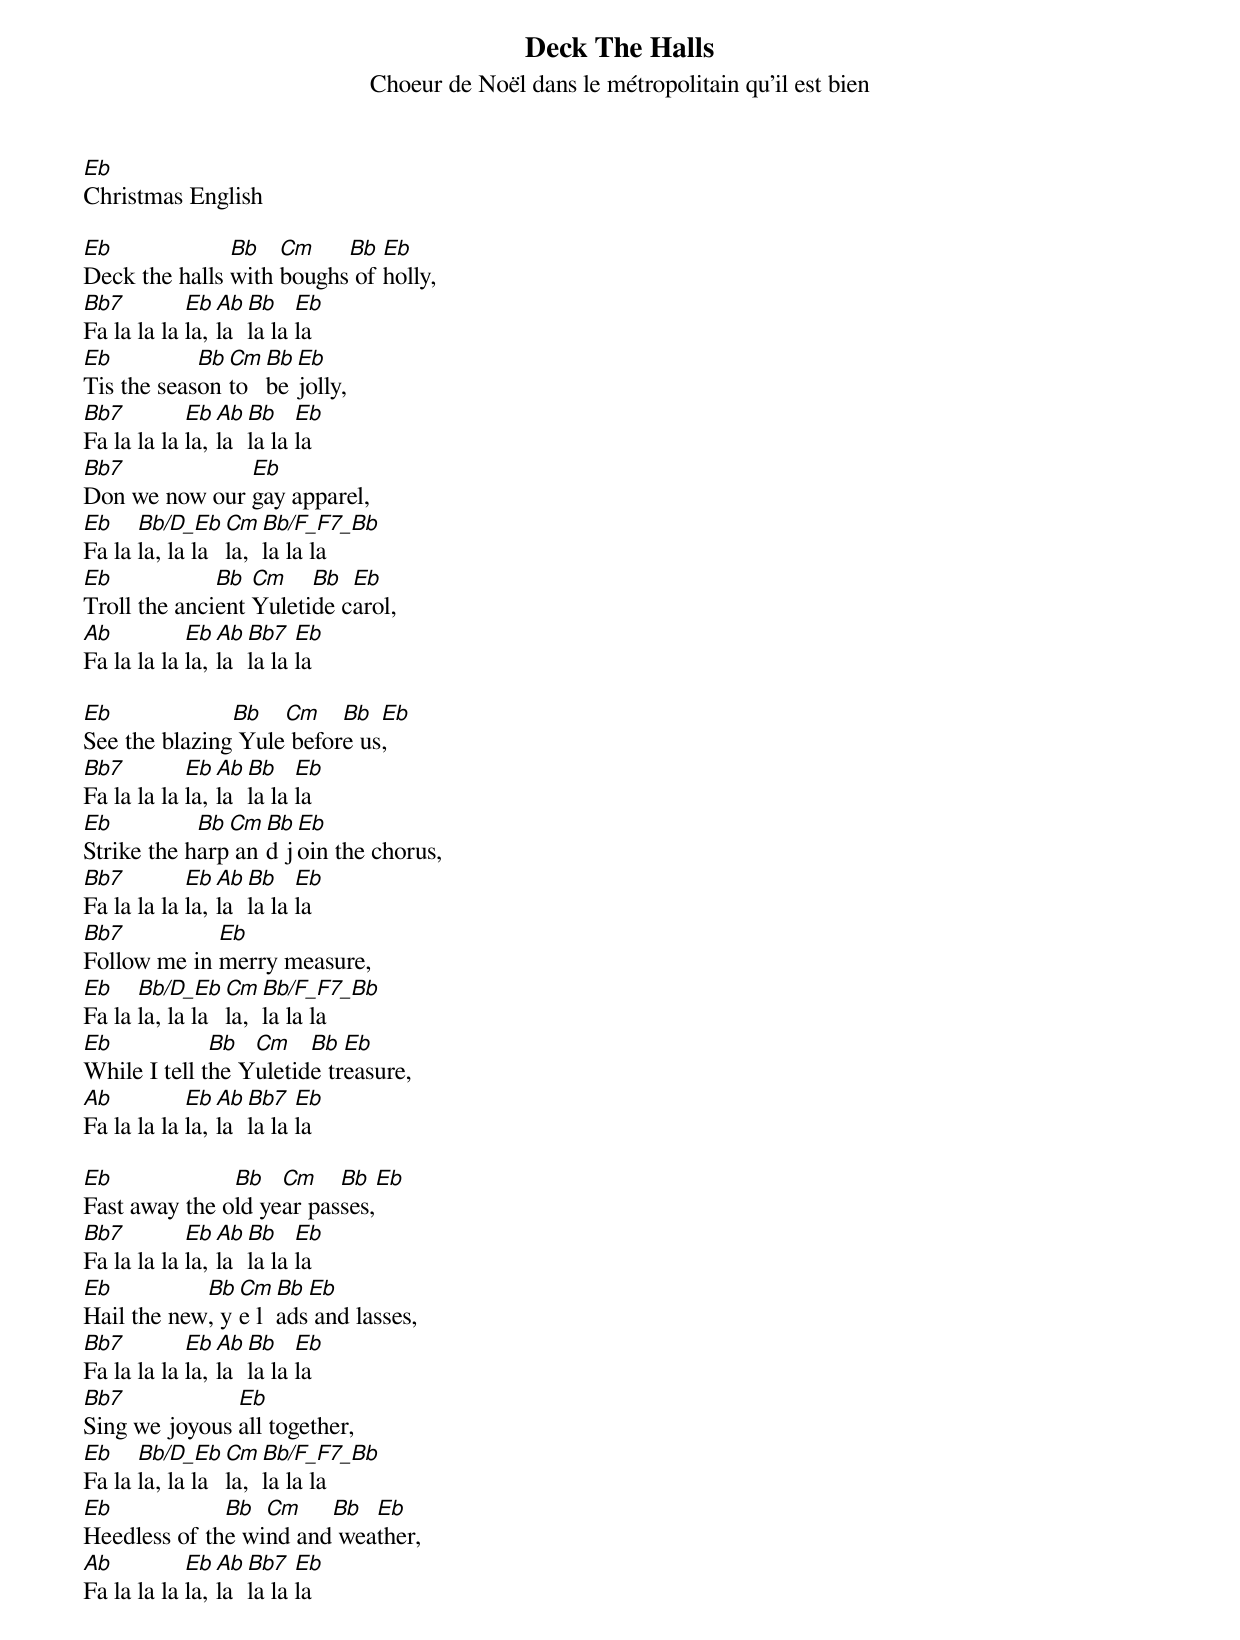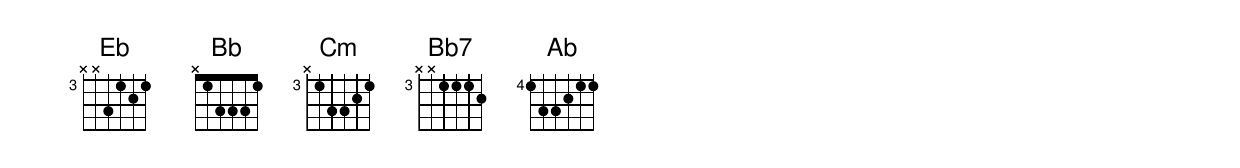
Deck The Halls
Choeur de Noël dans le métropolitain qu'il est bien
Eb
Christmas English

Eb             Bb   Cm    Bb  Eb
Deck the halls with boughs of holly,
Bb7         Eb  Ab Bb    Eb
Fa la la la la, la la la la
Eb          Bb Cm Bb Eb
Tis the season to be jolly,
Bb7         Eb  Ab Bb    Eb
Fa la la la la, la la la la
Bb7            Eb
Don we now our gay apparel,
Eb    Bb/D_Eb   Cm  Bb/F_F7_Bb
Fa la la, la la la, la la la
Eb            Bb  Cm    Bb  Eb
Troll the ancient Yuletide carol,
Ab          Eb  Ab Bb7   Eb
Fa la la la la, la la la la

Eb             Bb   Cm    Bb  Eb
See the blazing Yule before us,
Bb7         Eb  Ab Bb    Eb
Fa la la la la, la la la la
Eb          Bb Cm Bb Eb
Strike the harp and join the chorus,
Bb7         Eb  Ab Bb    Eb
Fa la la la la, la la la la
Bb7          Eb
Follow me in merry measure,
Eb    Bb/D_Eb   Cm  Bb/F_F7_Bb
Fa la la, la la la, la la la
Eb            Bb  Cm    Bb  Eb
While I tell the Yuletide treasure,
Ab          Eb  Ab Bb7   Eb
Fa la la la la, la la la la

Eb             Bb   Cm    Bb  Eb
Fast away the old year passes,
Bb7         Eb  Ab Bb    Eb
Fa la la la la, la la la la
Eb          Bb Cm Bb Eb
Hail the new, ye lads and lasses,
Bb7         Eb  Ab Bb    Eb
Fa la la la la, la la la la
Bb7            Eb
Sing we joyous all together,
Eb    Bb/D_Eb   Cm  Bb/F_F7_Bb
Fa la la, la la la, la la la
Eb            Bb  Cm    Bb  Eb
Heedless of the wind and weather,
Ab          Eb  Ab Bb7   Eb
Fa la la la la, la la la la
